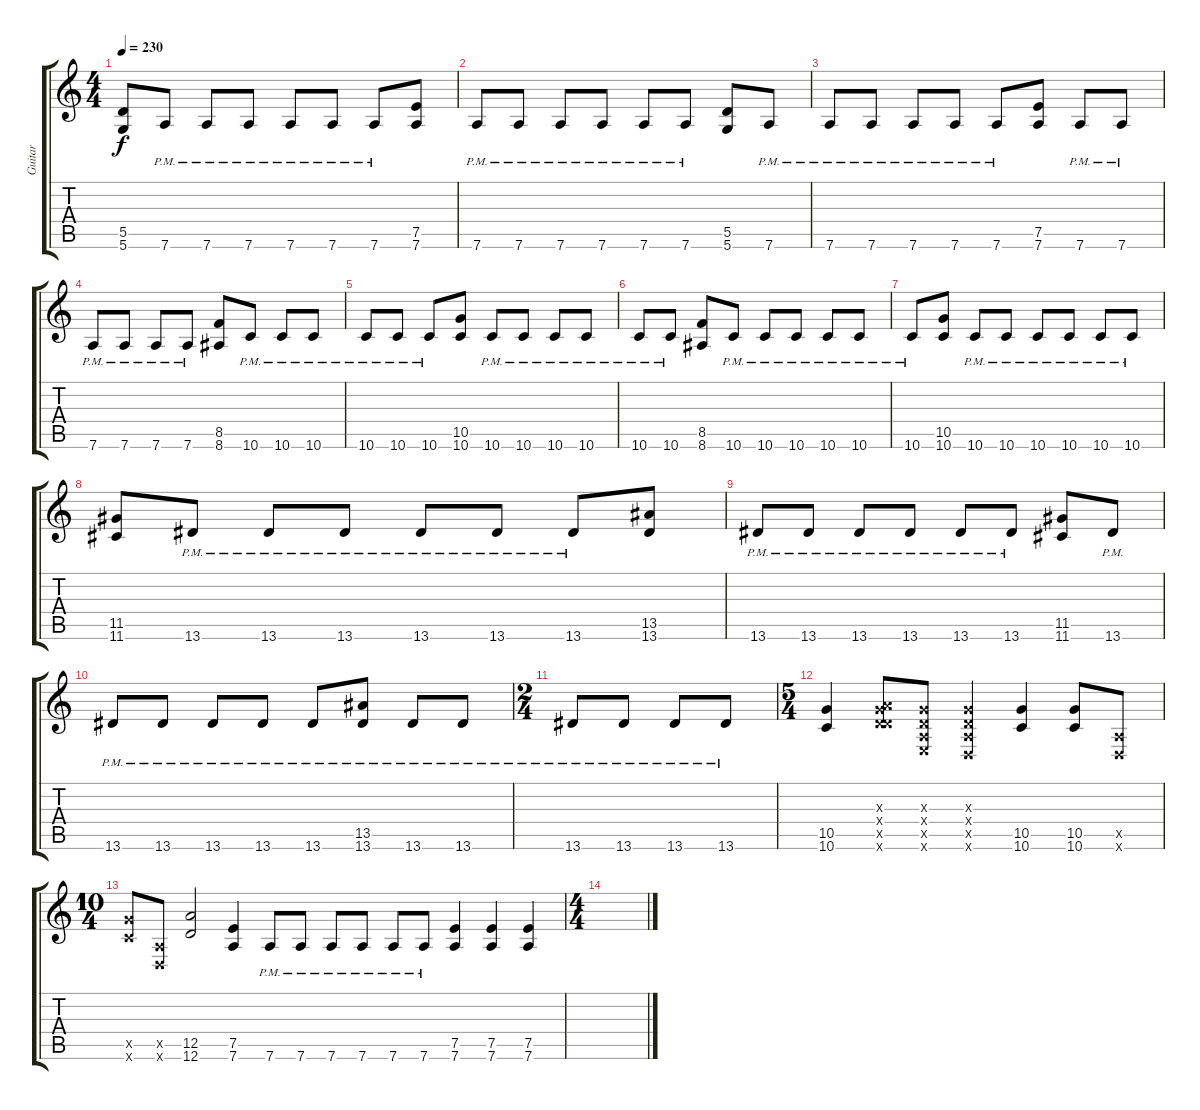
\track ("Guitar " "Guitar ") {instrument distortionguitar}
\staff {score tabs}
\tuning (E4 B3 G3 D3 A2 D2) {hide}
\ts (4 4)
\tempo 230
\clef g2
\ks c
(5.5 5.6).8{dy f volume 16} 7.6{pm}.8 7.6{pm}.8 7.6{pm}.8 7.6{pm}.8 7.6{pm}.8 7.6{pm}.8 (7.5 7.6).8 |
7.6{pm}.8 7.6{pm}.8 7.6{pm}.8 7.6{pm}.8 7.6{pm}.8 7.6{pm}.8 (5.5 5.6).8 7.6{pm}.8 |
7.6{pm}.8 7.6{pm}.8 7.6{pm}.8 7.6{pm}.8 7.6{pm}.8 (7.5 7.6).8 7.6{pm}.8 7.6{pm}.8 |
7.6{pm}.8 7.6{pm}.8 7.6{pm}.8 7.6{pm}.8 (8.5 8.6).8 10.6{pm}.8 10.6{pm}.8 10.6{pm}.8 |
10.6{pm}.8 10.6{pm}.8 10.6{pm}.8 (10.5 10.6).8 10.6{pm}.8 10.6{pm}.8 10.6{pm}.8 10.6{pm}.8 |
10.6{pm}.8 10.6{pm}.8 (8.5 8.6).8 10.6{pm}.8 10.6{pm}.8 10.6{pm}.8 10.6{pm}.8 10.6{pm}.8 |
10.6{pm}.8 (10.5 10.6).8 10.6{pm}.8 10.6{pm}.8 10.6{pm}.8 10.6{pm}.8 10.6{pm}.8 10.6{pm}.8 |
(11.5 11.6).8 13.6{pm}.8 13.6{pm}.8 13.6{pm}.8 13.6{pm}.8 13.6{pm}.8 13.6{pm}.8 (13.5 13.6).8 |
13.6{pm}.8 13.6{pm}.8 13.6{pm}.8 13.6{pm}.8 13.6{pm}.8 13.6{pm}.8 (11.5 11.6).8 13.6{pm}.8 |
13.6{pm}.8 13.6{pm}.8 13.6{pm}.8 13.6{pm}.8 13.6{pm}.8 (13.5 13.6{pm}).8 13.6{pm}.8 13.6{pm}.8 |
\ts (2 4)
13.6{pm}.8 13.6{pm}.8 13.6{pm}.8 13.6{pm}.8 |
\ts (5 4)
(10.5 10.6).4 (0.3{x} 0.4{x} 12.5{x} 12.6{x}).8 (0.3{x} 0.4{x} 0.5{x} 2.6{x}).8 (0.3{x} 0.4{x} 0.5{x} 0.6{x}).4 (10.5 10.6).4 (10.5 10.6).8 (0.5{x} 0.6{x}).8 |
\ts (10 4)
(10.5{x} 10.6{x}).8 (0.5{x} 0.6{x}).8 (12.5 12.6).2 (7.5 7.6).4 7.6{pm}.8 7.6{pm}.8 7.6{pm}.8 7.6{pm}.8 7.6{pm}.8 7.6{pm}.8 (7.5 7.6).4 (7.5 7.6).4 (7.5 7.6).4 |
\ts (4 4)
